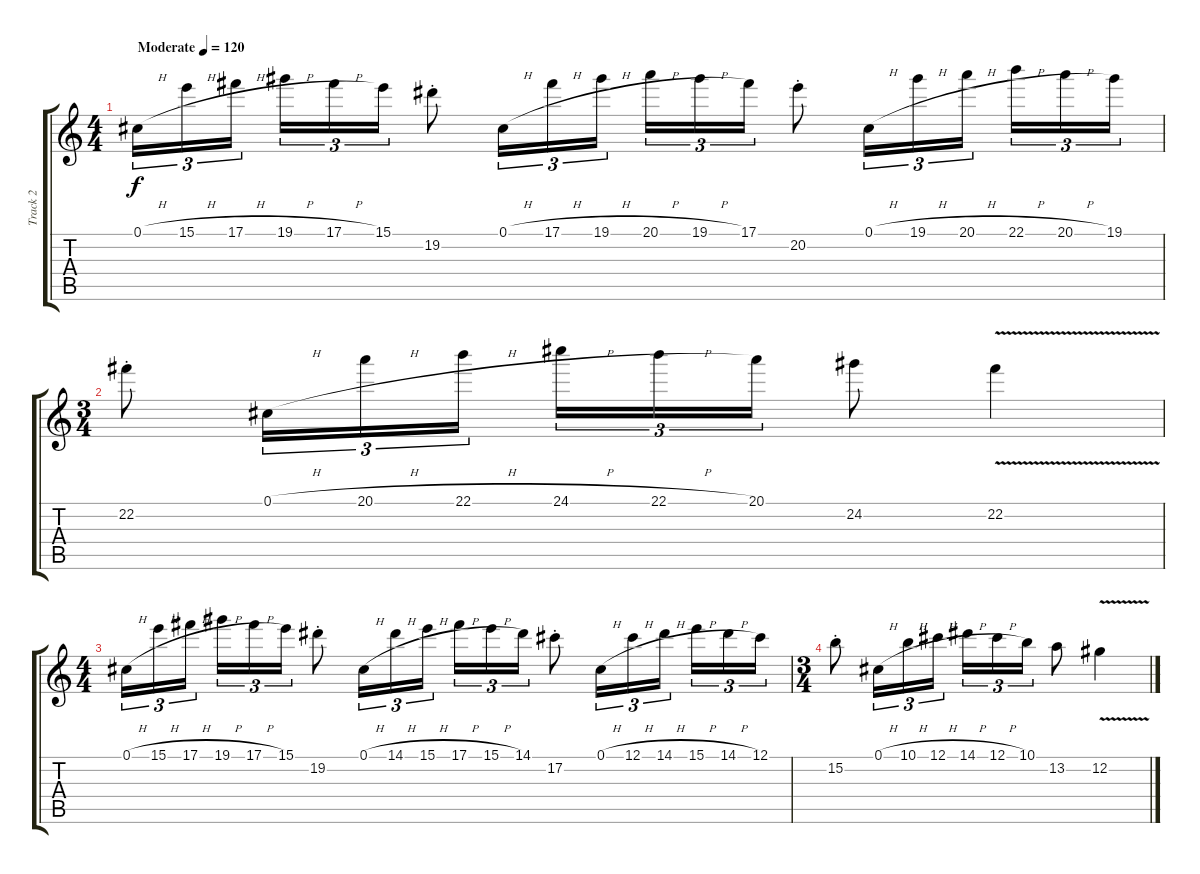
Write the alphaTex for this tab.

\track ("Track 2" "Track 2") {instrument distortionguitar}
\staff {score tabs}
\tuning (Db4 Ab3 E3 B2 Gb2 Db2) {hide}
\ts (4 4)
\tempo (120 "Moderate")
\clef g2
\ks c
0.1{h}.16{tu (3 2) dy f instrument distortionguitar} 15.1{h}.16{tu (3 2)} 17.1{h}.16{tu (3 2) beam splitsecondary} 19.1{h}.16{tu (3 2)} 17.1{h}.16{tu (3 2)} 15.1.16{tu (3 2)} 19.2{st}.8 0.1{h}.16{tu (3 2)} 17.1{h}.16{tu (3 2)} 19.1{h}.16{tu (3 2)} 20.1{h}.16{tu (3 2)} 19.1{h}.16{tu (3 2)} 17.1.16{tu (3 2)} 20.2{st}.8 0.1{h}.16{tu (3 2)} 19.1{h}.16{tu (3 2)} 20.1{h}.16{tu (3 2) beam splitsecondary} 22.1{h}.16{tu (3 2)} 20.1{h}.16{tu (3 2)} 19.1.16{tu (3 2)} |
\ts (3 4)
22.2{st}.8 0.1{h}.16{tu (3 2)} 20.1{h}.16{tu (3 2)} 22.1{h}.16{tu (3 2)} 24.1{h}.16{tu (3 2)} 22.1{h}.16{tu (3 2)} 20.1.16{tu (3 2)} 24.2.8 22.2{v}.4 |
\ts (4 4)
0.1{h}.16{tu (3 2)} 15.1{h}.16{tu (3 2)} 17.1{h}.16{tu (3 2) beam splitsecondary} 19.1{h}.16{tu (3 2)} 17.1{h}.16{tu (3 2)} 15.1.16{tu (3 2)} 19.2{st}.8 0.1{h}.16{tu (3 2)} 14.1{h}.16{tu (3 2)} 15.1{h}.16{tu (3 2)} 17.1{h}.16{tu (3 2)} 15.1{h}.16{tu (3 2)} 14.1.16{tu (3 2)} 17.2{st}.8 0.1{h}.16{tu (3 2)} 12.1{h}.16{tu (3 2)} 14.1{h}.16{tu (3 2) beam splitsecondary} 15.1{h}.16{tu (3 2)} 14.1{h}.16{tu (3 2)} 12.1.16{tu (3 2)} |
\ts (3 4)
15.2{st}.8 0.1{h}.16{tu (3 2)} 10.1{h}.16{tu (3 2)} 12.1{h}.16{tu (3 2)} 14.1{h}.16{tu (3 2)} 12.1{h}.16{tu (3 2)} 10.1.16{tu (3 2)} 13.2.8 12.2{v}.4
